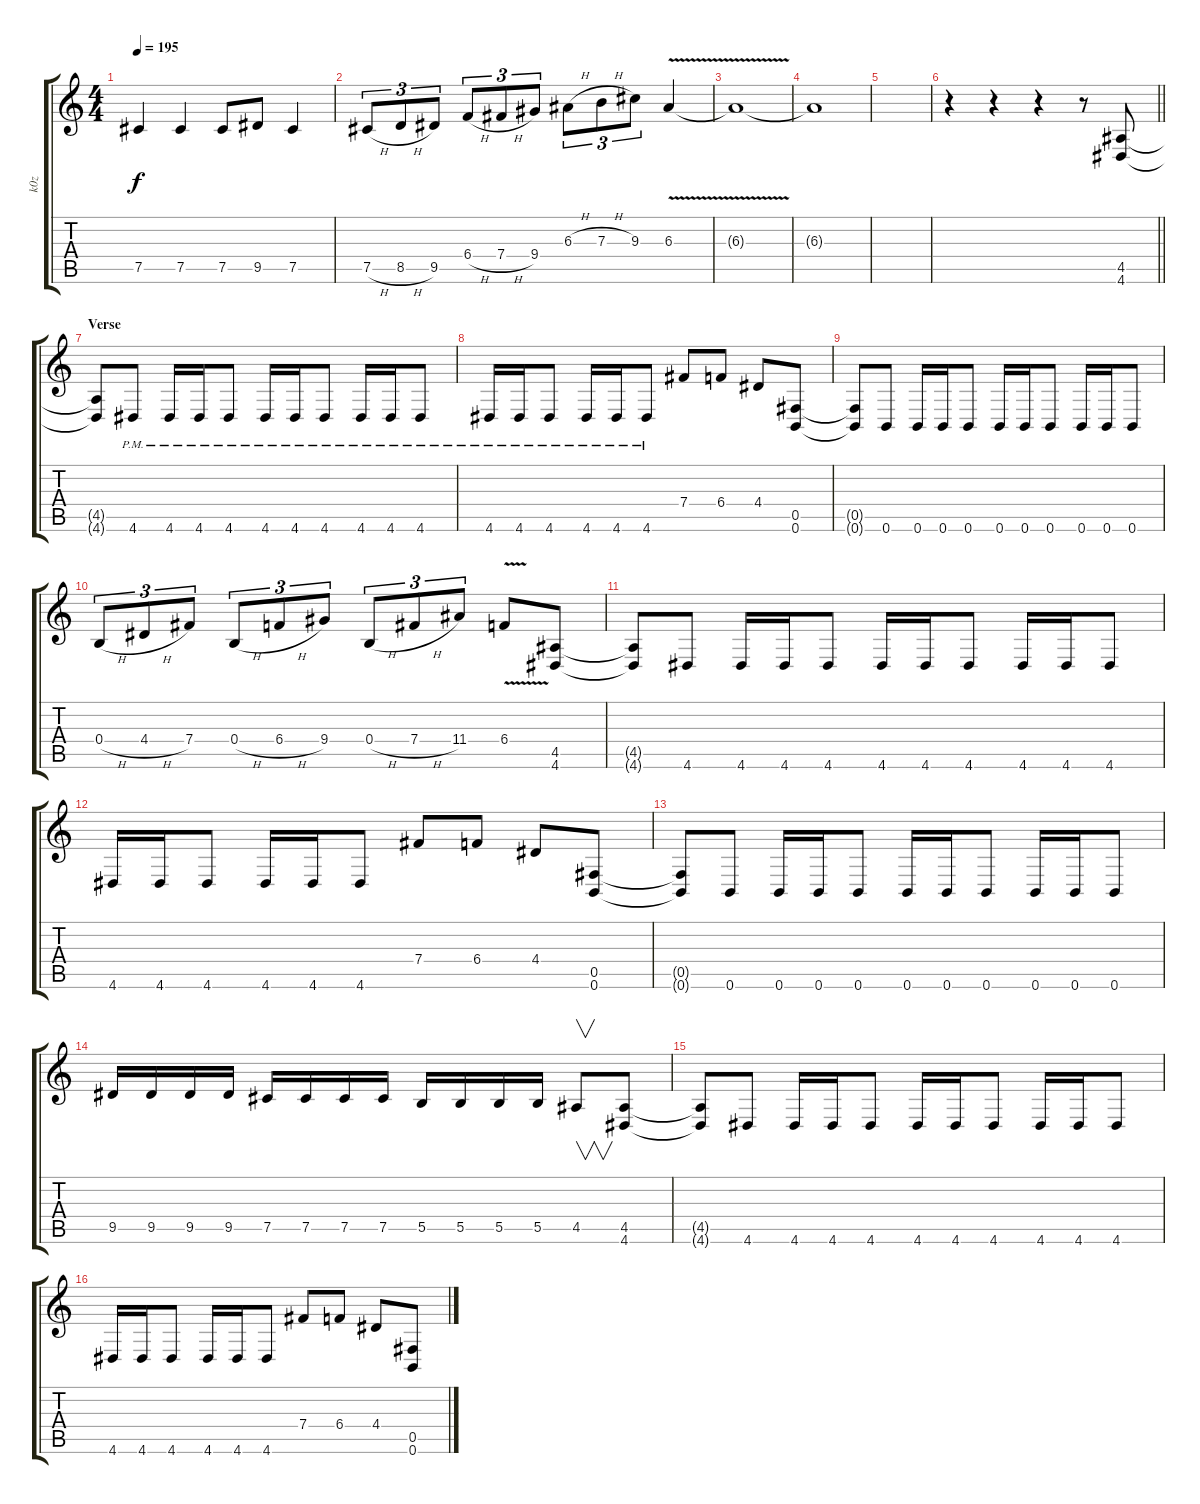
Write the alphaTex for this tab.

\track ("k0z" "k0z") {instrument distortionguitar}
\staff {score tabs}
\tuning (Db4 Ab3 E3 B2 Gb2 B1) {hide}
\ts (4 4)
\tempo 195
\clef g2
\ks c
7.5{t}.4{dy f} 7.5.4 7.5.8 9.5.8 7.5.4 |
7.5{h}.8{tu (3 2)} 8.5{h}.8{tu (3 2)} 9.5.8{tu (3 2)} 6.4{h}.8{tu (3 2)} 7.4{h}.8{tu (3 2)} 9.4.8{tu (3 2)} 6.3{h}.8{tu (3 2)} 7.3{h}.8{tu (3 2)} 9.3.8{tu (3 2)} 6.3{v}.4 |
6.3{t}.1 |
6.3{t}.1 |
|
\barLineRight lightlight
r.4 r.4 r.4 r.8 (4.5 4.6).8{instrument distortionguitar} |
\section ("" "Verse")
(4.5{t} 4.6{t}).8{instrument distortionguitar} 4.6{pm}.8 4.6{pm}.16 4.6{pm}.16 4.6{pm}.8 4.6{pm}.16 4.6{pm}.16 4.6{pm}.8 4.6{pm}.16 4.6{pm}.16 4.6{pm}.8 |
4.6{pm}.16 4.6{pm}.16 4.6{pm}.8 4.6{pm}.16 4.6{pm}.16 4.6{pm}.8 7.4.8 6.4.8 4.4.8 (0.5 0.6).8 |
(0.5{t} 0.6{t}).8 0.6.8 0.6.16 0.6.16 0.6.8 0.6.16 0.6.16 0.6.8 0.6.16 0.6.16 0.6.8 |
0.4{h}.8{tu (3 2)} 4.4{h}.8{tu (3 2)} 7.4.8{tu (3 2)} 0.4{h}.8{tu (3 2)} 6.4{h}.8{tu (3 2)} 9.4.8{tu (3 2)} 0.4{h}.8{tu (3 2)} 7.4{h}.8{tu (3 2)} 11.4.8{tu (3 2)} 6.4{v}.8 (4.5 4.6).8 |
(4.5{t} 4.6{t}).8 4.6.8 4.6.16 4.6.16 4.6.8 4.6.16 4.6.16 4.6.8 4.6.16 4.6.16 4.6.8 |
4.6.16 4.6.16 4.6.8 4.6.16 4.6.16 4.6.8 7.4.8 6.4.8 4.4.8 (0.5 0.6).8 |
(0.5{t} 0.6{t}).8 0.6.8 0.6.16 0.6.16 0.6.8 0.6.16 0.6.16 0.6.8 0.6.16 0.6.16 0.6.8 |
9.5.16 9.5.16 9.5.16 9.5.16 7.5.16 7.5.16 7.5.16 7.5.16 5.5.16 5.5.16 5.5.16 5.5.16 4.5.8{v} (4.5 4.6).8 |
(4.5{t} 4.6{t}).8{instrument distortionguitar} 4.6.8 4.6.16 4.6.16 4.6.8 4.6.16 4.6.16 4.6.8 4.6.16 4.6.16 4.6.8 |
4.6.16 4.6.16 4.6.8 4.6.16 4.6.16 4.6.8 7.4.8 6.4.8 4.4.8 (0.5 0.6).8
